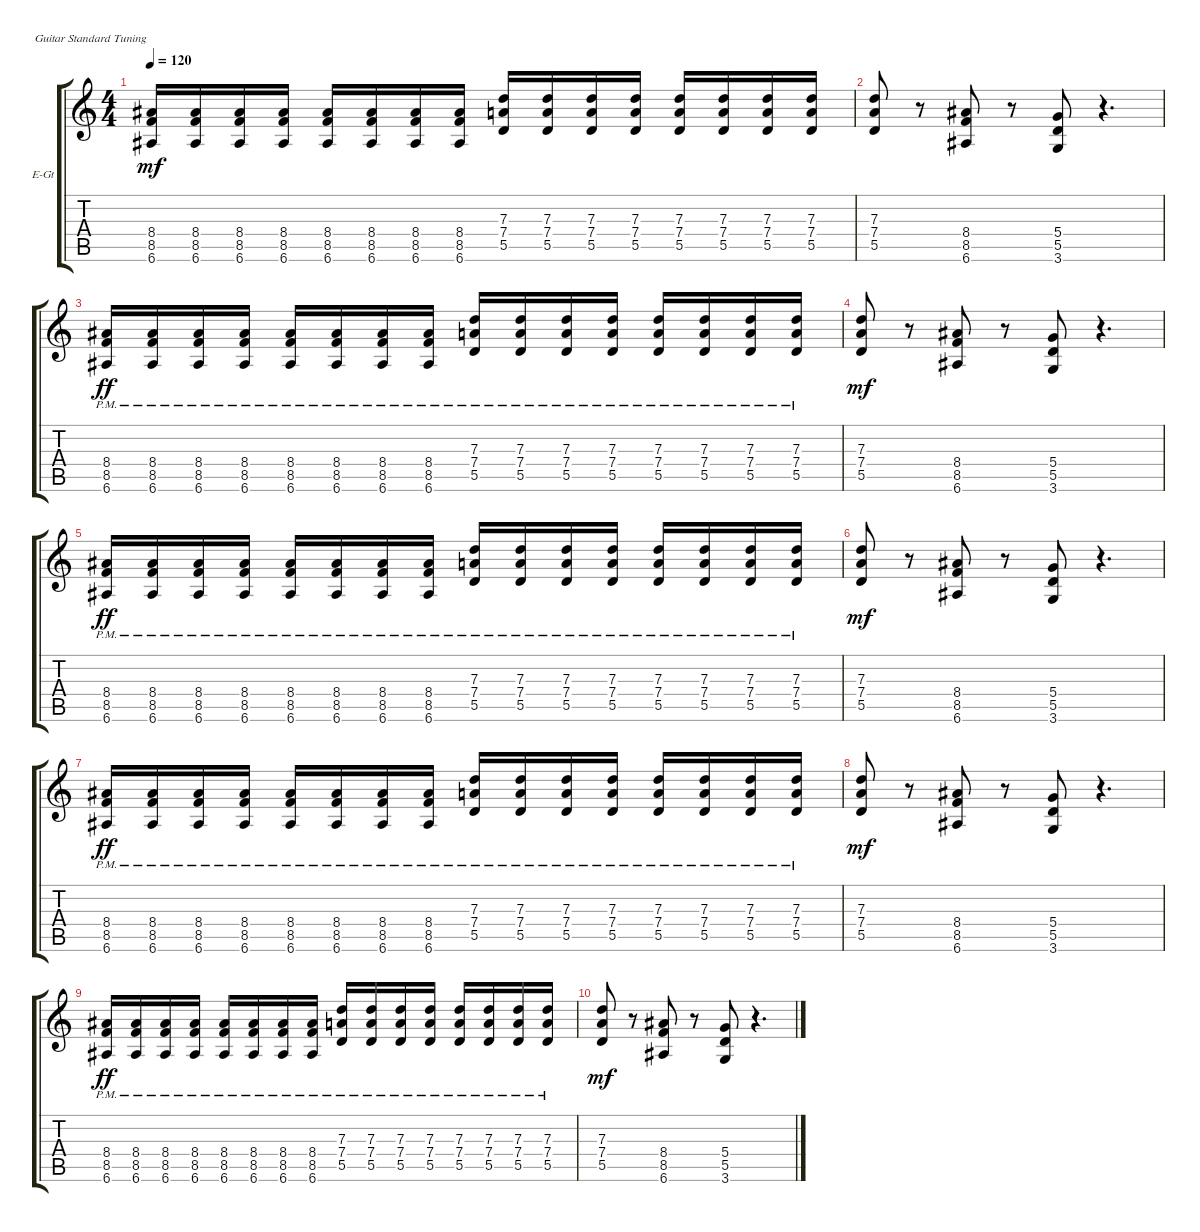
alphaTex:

\bracketExtendMode groupsimilarinstruments
\firstSystemTrackNameOrientation horizontal
\otherSystemsTrackNameOrientation horizontal
\track ("Electric Guitar 2" "E-Gt") {instrument distortionguitar}
\staff {score tabs}
\tuning (E4 B3 G3 D3 A2 E2)
\ts (4 4)
\tempo 120
\clef g2
\ks c
(6.6 8.5 8.4).16{dy mf} (6.6 8.5 8.4).16 (6.6 8.5 8.4).16 (6.6 8.5 8.4).16 (6.6 8.5 8.4).16 (6.6 8.5 8.4).16 (6.6 8.5 8.4).16 (6.6 8.5 8.4).16 (5.5 7.4 7.3).16 (5.5 7.4 7.3).16 (5.5 7.4 7.3).16 (7.3 7.4 5.5).16 (5.5 7.4 7.3).16 (5.5 7.4 7.3).16 (5.5 7.4 7.3).16 (7.3 7.4 5.5).16 |
(5.5 7.4 7.3).8 r.8 (6.6 8.5 8.4).8 r.8 (3.6 5.5 5.4).8 r.4{d} |
(6.6{pm} 8.5{pm} 8.4{pm}).16{dy ff} (6.6{pm} 8.5{pm} 8.4{pm}).16 (6.6{pm} 8.5{pm} 8.4{pm}).16 (6.6{pm} 8.5{pm} 8.4{pm}).16 (6.6{pm} 8.5{pm} 8.4{pm}).16 (6.6{pm} 8.5{pm} 8.4{pm}).16 (6.6{pm} 8.5{pm} 8.4{pm}).16 (6.6{pm} 8.5{pm} 8.4{pm}).16 (5.5{pm} 7.4{pm} 7.3{pm}).16 (5.5{pm} 7.4{pm} 7.3{pm}).16 (5.5{pm} 7.4{pm} 7.3{pm}).16 (7.3{pm} 7.4{pm} 5.5{pm}).16 (5.5{pm} 7.4{pm} 7.3{pm}).16 (5.5{pm} 7.4{pm} 7.3{pm}).16 (5.5{pm} 7.4{pm} 7.3{pm}).16 (7.3{pm} 7.4{pm} 5.5{pm}).16 |
(5.5 7.4 7.3).8{dy mf} r.8 (6.6 8.5 8.4).8 r.8 (3.6 5.5 5.4).8 r.4{d} |
(6.6{pm} 8.5{pm} 8.4{pm}).16{dy ff} (6.6{pm} 8.5{pm} 8.4{pm}).16 (6.6{pm} 8.5{pm} 8.4{pm}).16 (6.6{pm} 8.5{pm} 8.4{pm}).16 (6.6{pm} 8.5{pm} 8.4{pm}).16 (6.6{pm} 8.5{pm} 8.4{pm}).16 (6.6{pm} 8.5{pm} 8.4{pm}).16 (6.6{pm} 8.5{pm} 8.4{pm}).16 (5.5{pm} 7.4{pm} 7.3{pm}).16 (5.5{pm} 7.4{pm} 7.3{pm}).16 (5.5{pm} 7.4{pm} 7.3{pm}).16 (7.3{pm} 7.4{pm} 5.5{pm}).16 (5.5{pm} 7.4{pm} 7.3{pm}).16 (5.5{pm} 7.4{pm} 7.3{pm}).16 (5.5{pm} 7.4{pm} 7.3{pm}).16 (7.3{pm} 7.4{pm} 5.5{pm}).16 |
(5.5 7.4 7.3).8{dy mf} r.8 (6.6 8.5 8.4).8 r.8 (3.6 5.5 5.4).8 r.4{d} |
(6.6{pm} 8.5{pm} 8.4{pm}).16{dy ff} (6.6{pm} 8.5{pm} 8.4{pm}).16 (6.6{pm} 8.5{pm} 8.4{pm}).16 (6.6{pm} 8.5{pm} 8.4{pm}).16 (6.6{pm} 8.5{pm} 8.4{pm}).16 (6.6{pm} 8.5{pm} 8.4{pm}).16 (6.6{pm} 8.5{pm} 8.4{pm}).16 (6.6{pm} 8.5{pm} 8.4{pm}).16 (5.5{pm} 7.4{pm} 7.3{pm}).16 (5.5{pm} 7.4{pm} 7.3{pm}).16 (5.5{pm} 7.4{pm} 7.3{pm}).16 (7.3{pm} 7.4{pm} 5.5{pm}).16 (5.5{pm} 7.4{pm} 7.3{pm}).16 (5.5{pm} 7.4{pm} 7.3{pm}).16 (5.5{pm} 7.4{pm} 7.3{pm}).16 (7.3{pm} 7.4{pm} 5.5{pm}).16 |
(5.5 7.4 7.3).8{dy mf} r.8 (6.6 8.5 8.4).8 r.8 (3.6 5.5 5.4).8 r.4{d} |
(6.6{pm} 8.5{pm} 8.4{pm}).16{dy ff} (6.6{pm} 8.5{pm} 8.4{pm}).16 (6.6{pm} 8.5{pm} 8.4{pm}).16 (6.6{pm} 8.5{pm} 8.4{pm}).16 (6.6{pm} 8.5{pm} 8.4{pm}).16 (6.6{pm} 8.5{pm} 8.4{pm}).16 (6.6{pm} 8.5{pm} 8.4{pm}).16 (6.6{pm} 8.5{pm} 8.4{pm}).16 (5.5{pm} 7.4{pm} 7.3{pm}).16 (5.5{pm} 7.4{pm} 7.3{pm}).16 (5.5{pm} 7.4{pm} 7.3{pm}).16 (7.3{pm} 7.4{pm} 5.5{pm}).16 (5.5{pm} 7.4{pm} 7.3{pm}).16 (5.5{pm} 7.4{pm} 7.3{pm}).16 (5.5{pm} 7.4{pm} 7.3{pm}).16 (7.3{pm} 7.4{pm} 5.5{pm}).16 |
(5.5 7.4 7.3).8{dy mf} r.8 (6.6 8.5 8.4).8 r.8 (3.6 5.5 5.4).8 r.4{d}
